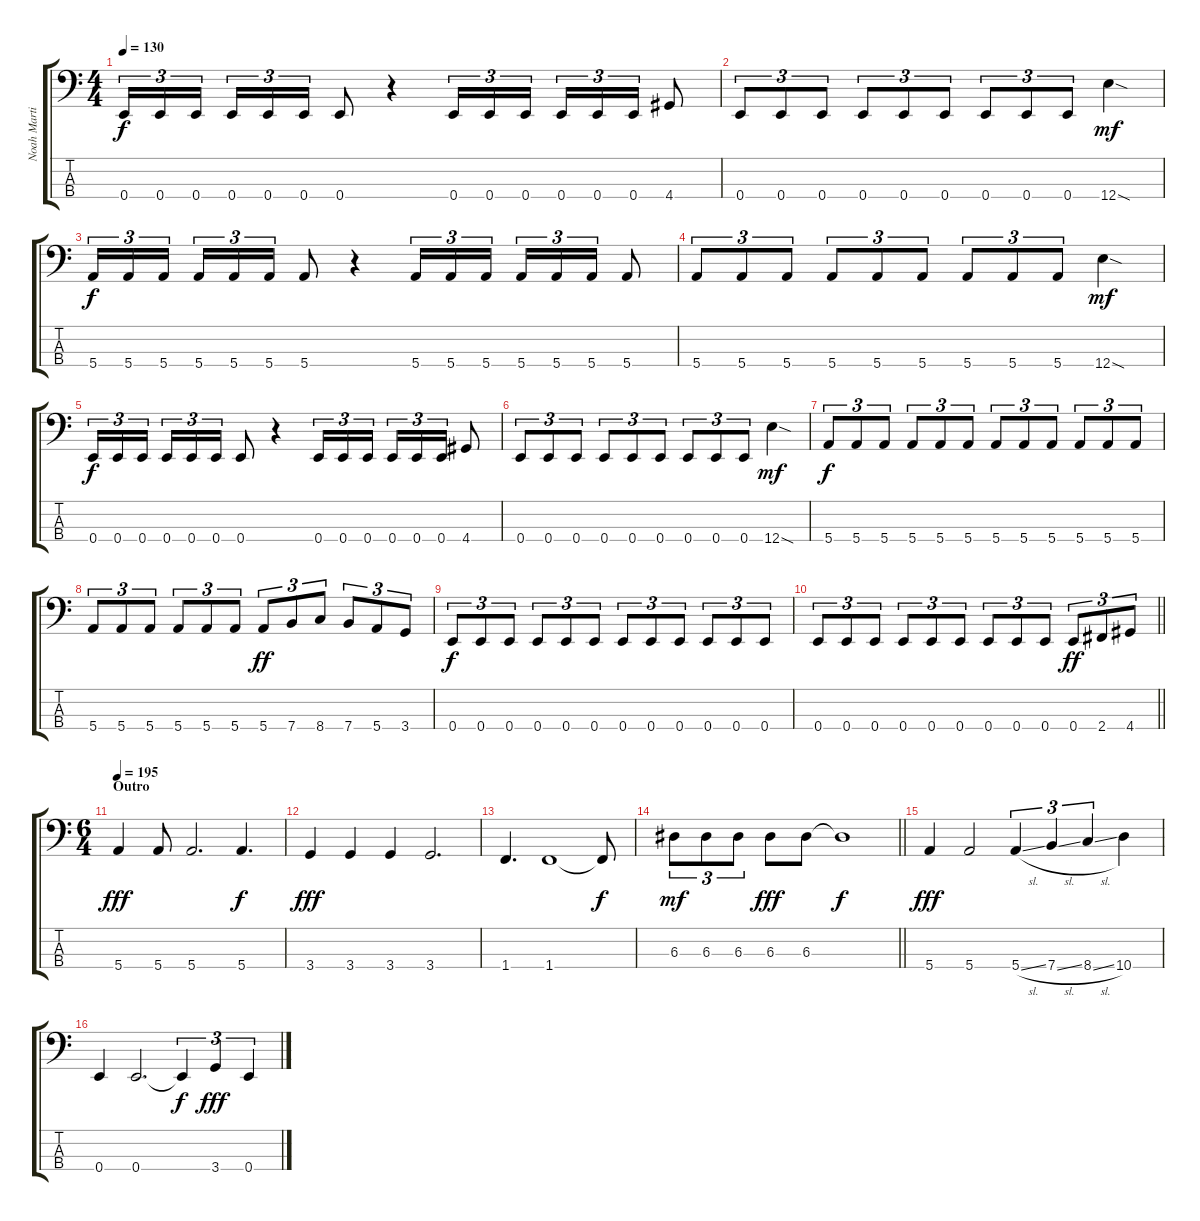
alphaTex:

\track ("Noah Martin" "Noah Marti") {instrument electricbassfinger}
\staff {score tabs}
\tuning (G2 D2 A1 E1) {hide}
\ts (4 4)
\tempo 130
\clef f4
\ks c
0.4.16{tu (3 2) dy f} 0.4.16{tu (3 2)} 0.4.16{tu (3 2) beam splitsecondary} 0.4.16{tu (3 2)} 0.4.16{tu (3 2)} 0.4.16{tu (3 2)} 0.4.8 r.4 0.4.16{tu (3 2)} 0.4.16{tu (3 2)} 0.4.16{tu (3 2)} 0.4.16{tu (3 2)} 0.4.16{tu (3 2)} 0.4.16{tu (3 2)} 4.4.8 |
0.4.8{tu (3 2)} 0.4.8{tu (3 2)} 0.4.8{tu (3 2)} 0.4.8{tu (3 2)} 0.4.8{tu (3 2)} 0.4.8{tu (3 2)} 0.4.8{tu (3 2)} 0.4.8{tu (3 2)} 0.4.8{tu (3 2)} 12.4{sod}.4{dy mf} |
5.4.16{tu (3 2) dy f} 5.4.16{tu (3 2)} 5.4.16{tu (3 2) beam splitsecondary} 5.4.16{tu (3 2)} 5.4.16{tu (3 2)} 5.4.16{tu (3 2)} 5.4.8 r.4 5.4.16{tu (3 2)} 5.4.16{tu (3 2)} 5.4.16{tu (3 2)} 5.4.16{tu (3 2)} 5.4.16{tu (3 2)} 5.4.16{tu (3 2)} 5.4.8 |
5.4.8{tu (3 2)} 5.4.8{tu (3 2)} 5.4.8{tu (3 2)} 5.4.8{tu (3 2)} 5.4.8{tu (3 2)} 5.4.8{tu (3 2)} 5.4.8{tu (3 2)} 5.4.8{tu (3 2)} 5.4.8{tu (3 2)} 12.4{sod}.4{dy mf} |
0.4.16{tu (3 2) dy f} 0.4.16{tu (3 2)} 0.4.16{tu (3 2) beam splitsecondary} 0.4.16{tu (3 2)} 0.4.16{tu (3 2)} 0.4.16{tu (3 2)} 0.4.8 r.4 0.4.16{tu (3 2)} 0.4.16{tu (3 2)} 0.4.16{tu (3 2)} 0.4.16{tu (3 2)} 0.4.16{tu (3 2)} 0.4.16{tu (3 2)} 4.4.8 |
0.4.8{tu (3 2)} 0.4.8{tu (3 2)} 0.4.8{tu (3 2)} 0.4.8{tu (3 2)} 0.4.8{tu (3 2)} 0.4.8{tu (3 2)} 0.4.8{tu (3 2)} 0.4.8{tu (3 2)} 0.4.8{tu (3 2)} 12.4{sod}.4{dy mf} |
5.4.8{tu (3 2) dy f} 5.4.8{tu (3 2)} 5.4.8{tu (3 2)} 5.4.8{tu (3 2)} 5.4.8{tu (3 2)} 5.4.8{tu (3 2)} 5.4.8{tu (3 2)} 5.4.8{tu (3 2)} 5.4.8{tu (3 2)} 5.4.8{tu (3 2)} 5.4.8{tu (3 2)} 5.4.8{tu (3 2)} |
5.4.8{tu (3 2)} 5.4.8{tu (3 2)} 5.4.8{tu (3 2)} 5.4.8{tu (3 2)} 5.4.8{tu (3 2)} 5.4.8{tu (3 2)} 5.4.8{tu (3 2) dy ff} 7.4.8{tu (3 2)} 8.4.8{tu (3 2)} 7.4.8{tu (3 2)} 5.4.8{tu (3 2)} 3.4.8{tu (3 2)} |
0.4.8{tu (3 2) dy f} 0.4.8{tu (3 2)} 0.4.8{tu (3 2)} 0.4.8{tu (3 2)} 0.4.8{tu (3 2)} 0.4.8{tu (3 2)} 0.4.8{tu (3 2)} 0.4.8{tu (3 2)} 0.4.8{tu (3 2)} 0.4.8{tu (3 2)} 0.4.8{tu (3 2)} 0.4.8{tu (3 2)} |
\barLineRight lightlight
0.4.8{tu (3 2)} 0.4.8{tu (3 2)} 0.4.8{tu (3 2)} 0.4.8{tu (3 2)} 0.4.8{tu (3 2)} 0.4.8{tu (3 2)} 0.4.8{tu (3 2)} 0.4.8{tu (3 2)} 0.4.8{tu (3 2)} 0.4.8{tu (3 2) dy ff} 2.4.8{tu (3 2)} 4.4.8{tu (3 2)} |
\ts (6 4)
\section ("" "Outro")
\tempo 195
5.4.4{dy fff} 5.4.8 5.4.2{d} 5.4.4{d dy f} |
3.4.4{dy fff} 3.4.4 3.4.4 3.4.2{d} |
1.4.4{d} 1.4.1 1.4{t}.8{dy f} |
\barLineRight lightlight
6.3.8{tu (3 2) dy mf} 6.3.8{tu (3 2)} 6.3.8{tu (3 2)} 6.3.8{dy fff} 6.3.8 6.3{t}.1{dy f} |
5.4.4{dy fff} 5.4.2 5.4{sl}.4{tu (3 2)} 7.4{sl}.4{tu (3 2)} 8.4{sl}.4{tu (3 2)} 10.4.4 |
0.4.4 0.4.2{d} 0.4{t}.4{tu (3 2) dy f} 3.4.4{tu (3 2) dy fff instrument slapbass2} 0.4.4{tu (3 2)}
